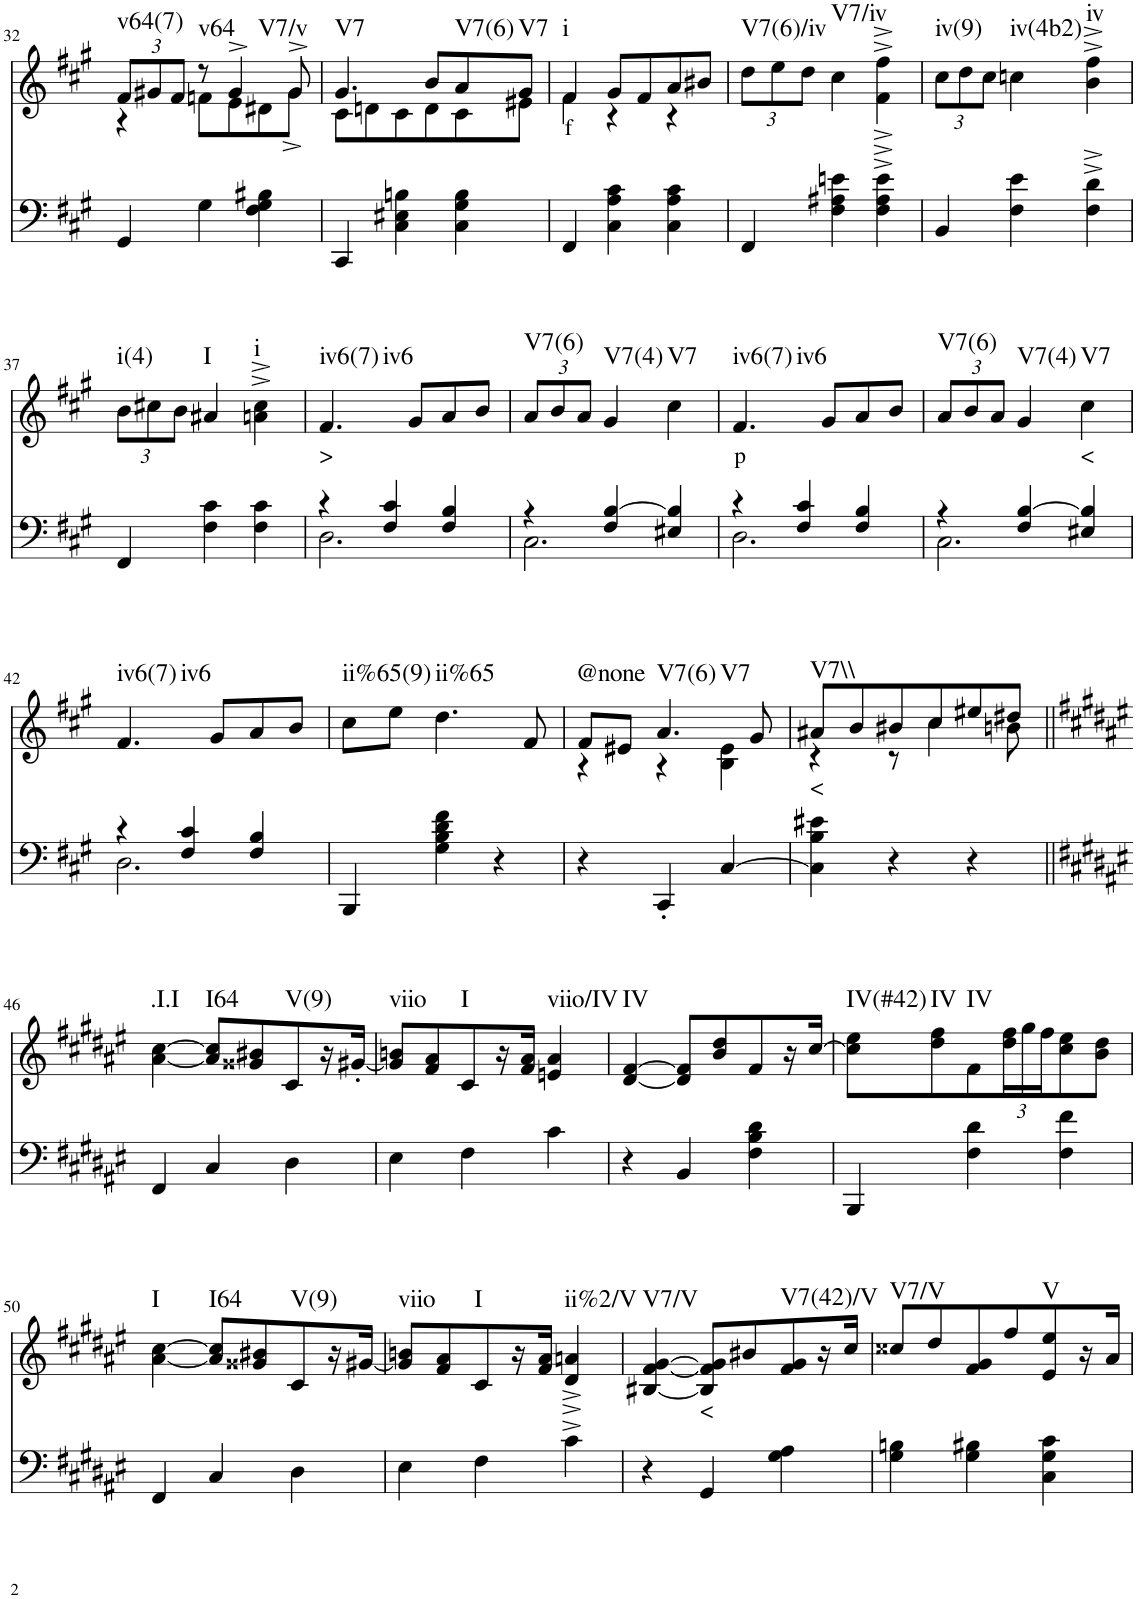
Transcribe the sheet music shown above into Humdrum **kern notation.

**kern	**kern	**text	**harte
*part2	*part1	*part1	*part1
*staff2	*staff1	*staff1	*
*I"Piano	*I"Piano	*	*
*I'Pno	*I'Pno	*	*
!!LO:PB:g=z
*clefF4	*clefG2	*	*
*k[f#c#g#]	*k[f#c#g#]	*	*
*f#:	*f#:	*	*
*M3/4	*M3/4	*	*
*	*Xbrackettup	*	*
=32	=32	=32	=32
*	*^	*	*
!	!	!	!	!LO:H:kt=v64(7)
4GG#/	12f#/L	4r	.	N
.	12g#X/	.	.	.
.	12f#/J	.	.	.
!	!	!	!	!LO:H:kt=v64
4G#\	8r	8fn\L	.	N
!	!	!	!	!LO:H:kt=V7/v
.	4g#^/	8e\	.	N
4F#\ 4G#\ 4B#X\	.	8d#X\	.	.
.	8g#^/	8g#^\J	.	.
=33	=33	=33	=33	=33
!	!	!	!	!LO:H:kt=V7
4CC#/	4.g#/	8c#\L	.	N
.	.	8dn\	.	.
4C#\ 4E#X\ 4Bn\	.	8c#\	.	.
.	8b/L	8d\	.	.
!	!	!	!	!LO:H:kt=V7(6)
4C#\ 4G#\ 4B\	8a/	8c#\	.	N
!	!	!	!	!LO:H:kt=V7
.	8g#/J	8e#X\J	.	N
=34	=34	=34	=34	=34
!	!	!	!LO:LY:b	!LO:H:kt=i
4FF#/	4f#/	4f#\	f	N
4C#\ 4A\ 4c#\	8g#/L	4r	.	.
.	8f#/	.	.	.
4C#\ 4A\ 4c#\	8a/	4r	.	.
.	8b#X/J	.	.	.
*	*v	*v	*	*
=35	=35	=35	=35
!	!	!	!LO:H:kt=V7(6)/iv
4FF#/	12dd\L	.	N
.	12ee\	.	.
.	12dd\J	.	.
!	!	!	!LO:H:kt=V7/iv
4F#\ 4A#X\ 4en\	4cc#\	.	N
4F#\^ 4A#\^ 4e\^	4f#\^ 4ff#\^	.	.
=36	=36	=36	=36
!	!	!	!LO:H:kt=iv(9)
4BB/	12cc#\L	.	N
.	12dd\	.	.
.	12cc#\J	.	.
!	!	!	!LO:H:kt=iv(4b2)
4F#\ 4e\	4ccn\	.	N
!	!	!	!LO:H:kt=iv
4F#\^ 4d\^	4b\^ 4ff#\^	.	N
!!LO:LB:g=z
=37	=37	=37	=37
!	!	!	!LO:H:kt=i(4)
4FF#/	12b\L	.	N
.	12cc#X\	.	.
.	12b\J	.	.
!	!	!	!LO:H:kt=I
4F#\ 4c#\	4a#X/	.	N
!	!	!	!LO:H:kt=i
4F#\ 4c#\	4an\^ 4cc#\^	.	N
=38	=38	=38	=38
*^	*	*	*
!	!	!	!LO:LY:b	!LO:H:n=1:kt=iv6(7)
!	!	!	!	!LO:H:n=2:kt=iv6
4r	2.D\	4.f#/	>	N N
4F#/ 4c#/	.	.	.	.
.	.	8g#/L	.	.
4F#/ 4B/	.	8a/	.	.
.	.	8b/J	.	.
=39	=39	=39	=39	=39
!	!	!	!	!LO:H:kt=V7(6)
4r	2.C#\	12a/L	.	N
.	.	12b/	.	.
.	.	12a/J	.	.
!	!	!	!	!LO:H:kt=V7(4)
4F#/ [4B/	.	4g#/	.	N
!	!	!	!	!LO:H:kt=V7
4E#X/ 4B/]	.	4cc#\	.	N
=40	=40	=40	=40	=40
!	!	!	!LO:LY:b	!LO:H:n=1:kt=iv6(7)
!	!	!	!	!LO:H:n=2:kt=iv6
4r	2.D\	4.f#/	p	N N
4F#/ 4c#/	.	.	.	.
.	.	8g#/L	.	.
4F#/ 4B/	.	8a/	.	.
.	.	8b/J	.	.
=41	=41	=41	=41	=41
!	!	!	!	!LO:H:kt=V7(6)
4r	2.C#\	12a/L	.	N
.	.	12b/	.	.
.	.	12a/J	.	.
!	!	!	!	!LO:H:kt=V7(4)
4F#/ [4B/	.	4g#/	.	N
!	!	!	!LO:LY:b	!LO:H:kt=V7
4E#X/ 4B/]	.	4cc#\	<	N
!!LO:LB:g=z
=42	=42	=42	=42	=42
!	!	!	!	!LO:H:n=1:kt=iv6(7)
!	!	!	!	!LO:H:n=2:kt=iv6
4r	2.D\	4.f#/	.	N N
4F#/ 4c#/	.	.	.	.
.	.	8g#/L	.	.
4F#/ 4B/	.	8a/	.	.
.	.	8b/J	.	.
*v	*v	*	*	*
=43	=43	=43	=43
!	!	!	!LO:H:kt=ii%65(9)
4BBB/	8cc#\L	.	N
.	8ee\J	.	.
!	!	!	!LO:H:kt=ii%65
4G#\ 4B\ 4d\ 4f#\	4.dd\	.	N
4r	.	.	.
.	8f#/	.	.
=44	=44	=44	=44
*	*^	*	*
!	!	!	!	!LO:H:kt=@none
4r	8f#/L	4r	.	N
.	8e#X/J	.	.	.
!	!	!	!	!LO:H:n=1:kt=V7(6)
!	!	!	!	!LO:H:n=2:kt=V7
4CC#'/	4.a/	4r	.	N N
[4C#/	.	4B\ 4e#\	.	.
.	8g#/	.	.	.
=45	=45	=45	=45	=45
!	!	!	!LO:LY:b	!LO:H:kt=V7\\
4C#\] 4B\ 4e#X\	8a#X/L	4r	<	N
.	8b/	.	.	.
4r	8b#X/	8r	.	.
.	8cc#/	4cc#\	.	.
4r	8ee#X/	.	.	.
.	8dd#X/J	8bn\	.	.
*	*v	*v	*	*
!!LO:LB:g=z
=46||	=46||	=46||	=46||
*k[f#c#g#d#a#e#]	*k[f#c#g#d#a#e#]	*	*
*	*^	*	*
!	!	!	!	!LO:H:kt=.I.I
*	*v	*v	*	*
4FF#/	[4a#\ [4cc#\	.	N
!	!	!	!LO:H:kt=I64
4C#/	8a#/] 8cc#/]L	.	N
.	8g##X/ 8b#X/	.	.
!	!	!	!LO:H:kt=V(9)
4D#\	8c#/	.	N
.	16r	.	.
.	[16g#X'/JJ	.	.
=47	=47	=47	=47
!	!	!	!LO:H:kt=viio
4E#\	8g#/] 8bn/L	.	N
.	8f#/ 8a#/	.	.
!	!	!	!LO:H:kt=I
4F#\	8c#/	.	N
.	16r	.	.
.	16f#/ 16a#/JJ	.	.
!	!	!	!LO:H:kt=viio/IV
4c#\	4en/ 4a#/	.	N
=48	=48	=48	=48
!	!	!	!LO:H:kt=IV
4r	[4d#/ [4f#/	.	N
4BB/	8d#/] 8f#/]L	.	.
.	8b/ 8dd#/	.	.
4F#\ 4B\ 4d#\	8f#/	.	.
.	16r	.	.
.	[16cc#/JJ	.	.
=49	=49	=49	=49
!	!	!	!LO:H:kt=IV(#42)
4BBB/	8cc#\] 8ee#\L	.	N
!	!	!	!LO:H:kt=IV
.	8dd#\ 8ff#\	.	N
!	!	!	!LO:H:kt=IV
4F#\ 4d#\	8f#\	.	N
.	24dd#\ 24ff#\L	.	.
.	24gg#\	.	.
.	24ff#\J	.	.
4F#\ 4f#\	8cc#\ 8ee#\	.	.
.	8b\ 8dd#\J	.	.
!!LO:LB:g=z
=50	=50	=50	=50
!	!	!	!LO:H:kt=I
4FF#/	[4a#\ [4cc#\	.	N
!	!	!	!LO:H:kt=I64
4C#/	8a#/] 8cc#/]L	.	N
.	8g##X/ 8b#X/	.	.
!	!	!	!LO:H:kt=V(9)
4D#\	8c#/	.	N
.	16r	.	.
.	[16g#X/JJ	.	.
=51	=51	=51	=51
!	!	!	!LO:H:kt=viio
4E#\	8g#/] 8bn/L	.	N
.	8f#/ 8a#/	.	.
!	!	!	!LO:H:kt=I
4F#\	8c#/	.	N
.	16r	.	.
.	16f#/ 16a#/JJ	.	.
!	!	!	!LO:H:kt=ii%2/V
4c#^\	4d#/^ 4an/^	.	N
=52	=52	=52	=52
!	!	!	!LO:H:kt=V7/V
4r	[4B#X/ [4f#/ [4g#/	.	N
!	!	!LO:LY:b	!
4GG#/	8B#/] 8f#/] 8g#/]L	<	.
.	8b#X/	.	.
!	!	!	!LO:H:kt=V7(42)/V
4G#\ 4A#\	8f#/ 8g#/	.	N
.	16r	.	.
.	16cc#/JJ	.	.
=53	=53	=53	=53
!	!	!	!LO:H:kt=V7/V
4G#\ 4Bn\	8cc##X/L	.	N
.	8dd#/	.	.
4G#\ 4B#X\	8f#/ 8g#/	.	.
.	8ff#/	.	.
!	!	!	!LO:H:kt=V
4C#\ 4G#\ 4c#\	8e#/ 8ee#/	.	N
.	16r	.	.
.	16a#/JJ	.	.
=	=	=	=
*-	*-	*-	*-
